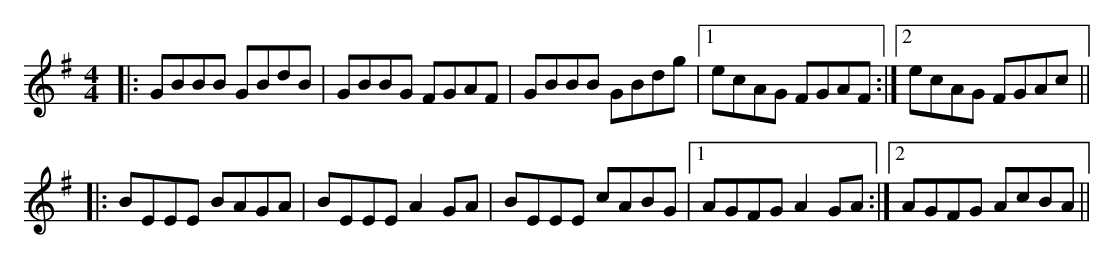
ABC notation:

X:1
M:4/4
K:G
|:GBBB GBdB|GBBG FGAF|GBBB GBdg|1 ecAG FGAF:|2 ecAG FGAc||
|:BEEE BAGA|BEEE A2GA|BEEE cABG|1 AGFG A2GA:|2 AGFG AcBA||
